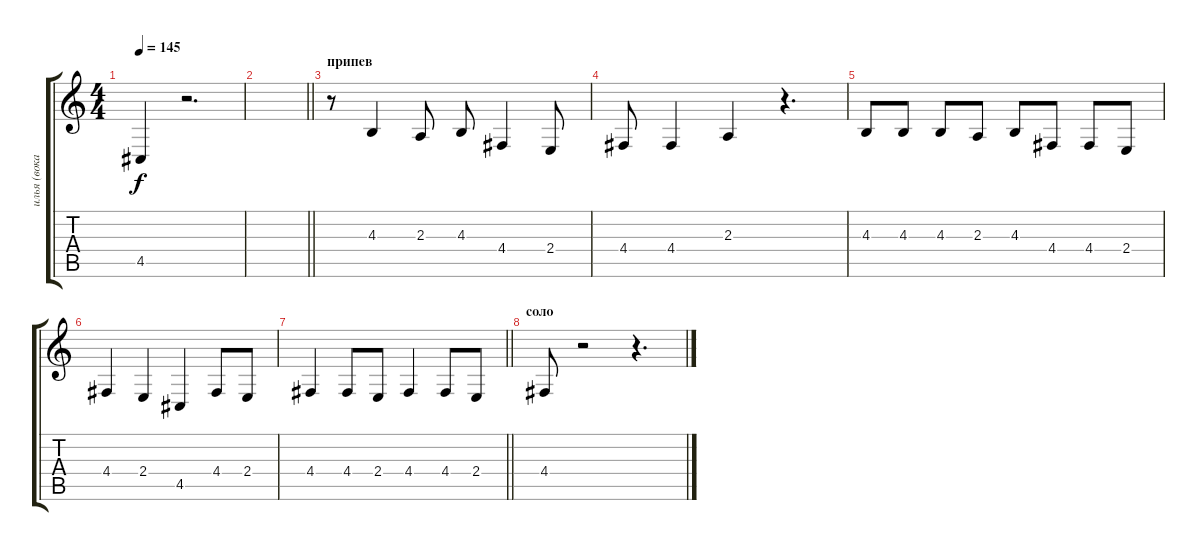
\track ("илья (вокал)" "илья (вока") {instrument lead8bassandlead}
\staff {score tabs}
\tuning (E4 B3 G3 D3 A2 E2) {hide}
\ts (4 4)
\tempo 145
\clef g2
\ks c
4.5.4{dy f} r.2{d} |
\barLineRight lightlight
|
\section ("" "припев")
r.8 4.3.4 2.3.8 4.3.8 4.4.4 2.4.8 |
4.4.8 4.4.4 2.3.4 r.4{d} |
4.3.8 4.3.8 4.3.8 2.3.8 4.3.8 4.4.8 4.4.8 2.4.8 |
4.4.4 2.4.4 4.5.4 4.4.8 2.4.8 |
\barLineRight lightlight
4.4.4 4.4.8 2.4.8 4.4.4 4.4.8 2.4.8 |
\section ("" "соло")
4.4.8 r.2 r.4{d}
